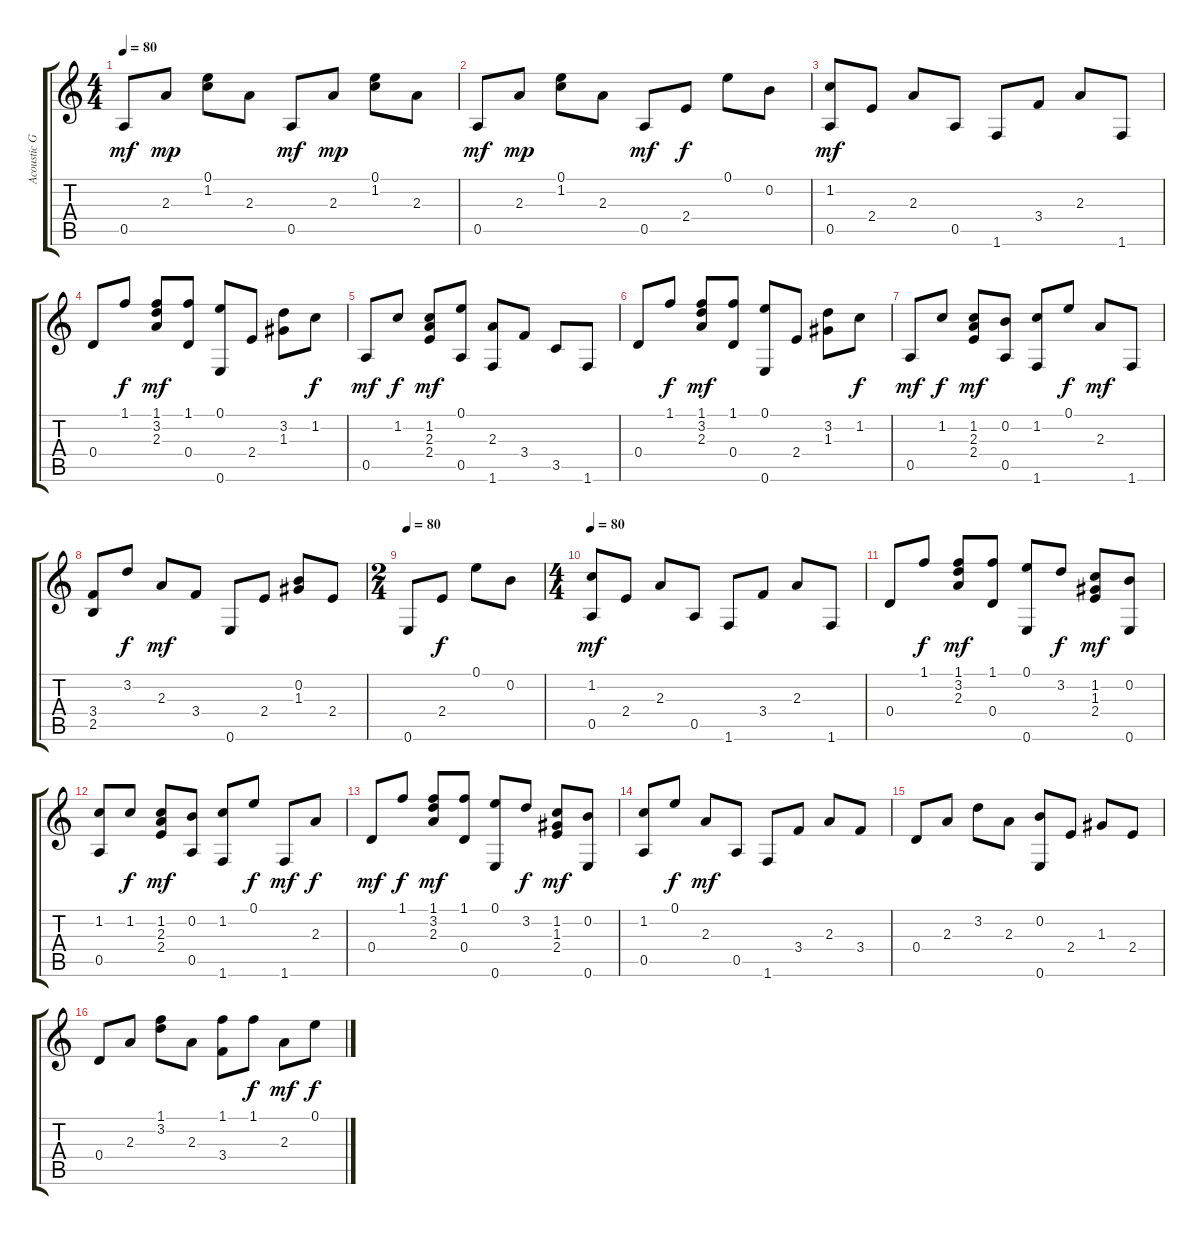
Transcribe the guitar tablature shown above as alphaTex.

\track ("Acoustic Guitar" "Acoustic G") {instrument acousticguitarnylon}
\staff {score tabs}
\tuning (E4 B3 G3 D3 A2 E2) {hide}
\ts (4 4)
\tempo 80
\clef g2
\ks c
0.5.8{dy mf instrument acousticguitarnylon} 2.3.8{dy mp} (0.1 1.2).8 2.3.8 0.5.8{dy mf} 2.3.8{dy mp} (0.1 1.2).8 2.3.8 |
0.5.8{dy mf} 2.3.8{dy mp} (0.1 1.2).8 2.3.8 0.5.8{dy mf} 2.4.8{dy f} 0.1.8 0.2.8 |
(1.2 0.5).8{dy mf} 2.4.8 2.3.8 0.5.8 1.6.8 3.4.8 2.3.8 1.6.8 |
0.4.8 1.1.8{dy f} (1.1 3.2 2.3).8{dy mf} (1.1 0.4).8 (0.1 0.6).8 2.4.8 (3.2 1.3).8 1.2.8{dy f} |
0.5.8{dy mf} 1.2.8{dy f} (1.2 2.3 2.4).8{dy mf} (0.1 0.5).8 (2.3 1.6).8 3.4.8 3.5.8 1.6.8 |
0.4.8 1.1.8{dy f} (1.1 3.2 2.3).8{dy mf} (1.1 0.4).8 (0.1 0.6).8 2.4.8 (3.2 1.3).8 1.2.8{dy f} |
0.5.8{dy mf} 1.2.8{dy f} (1.2 2.3 2.4).8{dy mf} (0.2 0.5).8 (1.2 1.6).8 0.1.8{dy f} 2.3.8{dy mf} 1.6.8 |
(3.4 2.5).8 3.2.8{dy f} 2.3.8{dy mf} 3.4.8 0.6.8 2.4.8 (0.2 1.3).8 2.4.8 |
\ts (2 4)
\tempo 80
0.6.8 2.4.8{dy f} 0.1.8 0.2.8 |
\ts (4 4)
\tempo 80
(1.2 0.5).8{dy mf} 2.4.8 2.3.8 0.5.8 1.6.8 3.4.8 2.3.8 1.6.8 |
0.4.8 1.1.8{dy f} (1.1 3.2 2.3).8{dy mf} (1.1 0.4).8 (0.1 0.6).8 3.2.8{dy f} (1.2 1.3 2.4).8{dy mf} (0.2 0.6).8 |
(1.2 0.5).8 1.2.8{dy f} (1.2 2.3 2.4).8{dy mf} (0.2 0.5).8 (1.2 1.6).8 0.1.8{dy f} 1.6.8{dy mf} 2.3.8{dy f} |
0.4.8{dy mf} 1.1.8{dy f} (1.1 3.2 2.3).8{dy mf} (1.1 0.4).8 (0.1 0.6).8 3.2.8{dy f} (1.2 1.3 2.4).8{dy mf} (0.2 0.6).8 |
(1.2 0.5).8 0.1.8{dy f} 2.3.8{dy mf} 0.5.8 1.6.8 3.4.8 2.3.8 3.4.8 |
0.4.8 2.3.8 3.2.8 2.3.8 (0.2 0.6).8 2.4.8 1.3.8 2.4.8 |
0.4.8 2.3.8 (1.1 3.2).8 2.3.8 (1.1 3.4).8 1.1.8{dy f} 2.3.8{dy mf} 0.1.8{dy f}
